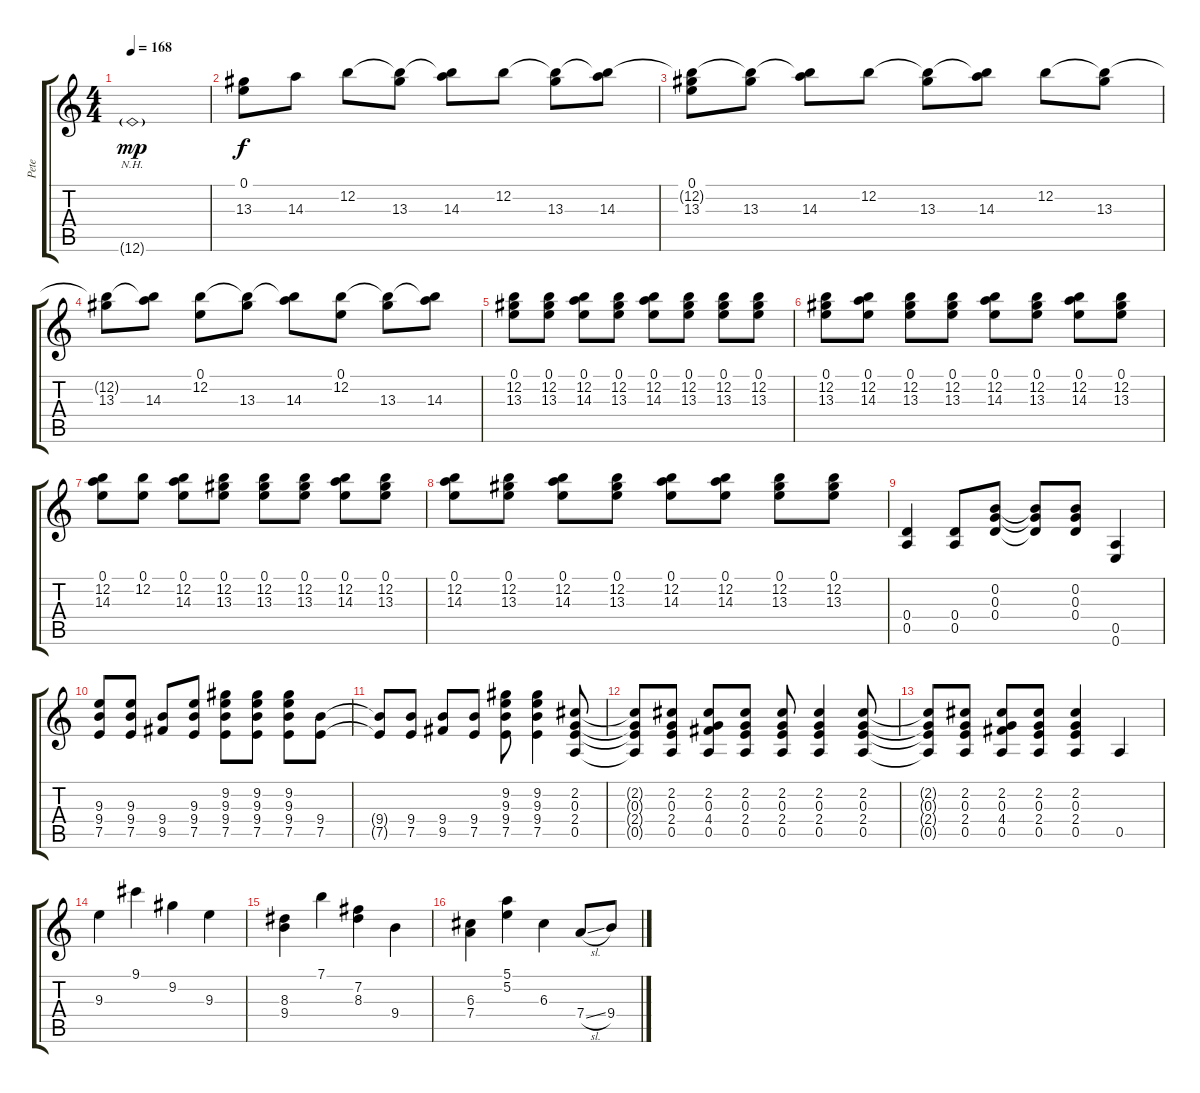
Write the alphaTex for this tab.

\track ("Pete" "Pete") {instrument overdrivenguitar}
\staff {score tabs}
\tuning (E4 B3 G3 D3 A2 E2) {hide}
\ts (4 4)
\tempo 168
\clef g2
\ks c
12.6{nh g}.1{dy mp} |
(0.1 13.3).8{dy f} 14.3.8 12.2.8 (12.2{t} 13.3).8 (12.2{t} 14.3).8 12.2.8 (12.2{t} 13.3).8 (12.2{t} 14.3).8 |
(0.1 12.2{t} 13.3).8 (12.2{t} 13.3).8 (12.2{t} 14.3).8 12.2.8 (12.2{t} 13.3).8 (12.2{t} 14.3).8 12.2.8 (12.2{t} 13.3).8 |
(12.2{t} 13.3).8 (12.2{t} 14.3).8 (0.1 12.2).8 (12.2{t} 13.3).8 (12.2{t} 14.3).8 (0.1 12.2).8 (12.2{t} 13.3).8 (12.2{t} 14.3).8 |
(0.1 12.2 13.3).8 (0.1 12.2 13.3).8 (0.1 12.2 14.3).8 (0.1 12.2 13.3).8 (0.1 12.2 14.3).8 (0.1 12.2 13.3).8 (0.1 12.2 13.3).8 (0.1 12.2 13.3).8 |
(0.1 12.2 13.3).8 (0.1 12.2 14.3).8 (0.1 12.2 13.3).8 (0.1 12.2 13.3).8 (0.1 12.2 14.3).8 (0.1 12.2 13.3).8 (0.1 12.2 14.3).8 (0.1 12.2 13.3).8 |
(0.1 12.2 14.3).8 (0.1 12.2).8 (0.1 12.2 14.3).8 (0.1 12.2 13.3).8 (0.1 12.2 13.3).8 (0.1 12.2 13.3).8 (0.1 12.2 14.3).8 (0.1 12.2 13.3).8 |
(0.1 12.2 14.3).8 (0.1 12.2 13.3).8 (0.1 12.2 14.3).8 (0.1 12.2 13.3).8 (0.1 12.2 14.3).8 (0.1 12.2 14.3).8 (0.1 12.2 13.3).8 (0.1 12.2 13.3).8 |
(0.4 0.5).4 (0.4 0.5).8 (0.2 0.3 0.4).8 (0.2{t} 0.3{t} 0.4{t}).8 (0.2 0.3 0.4).8 (0.5 0.6).4 |
(9.3 9.4 7.5).8 (9.3 9.4 7.5).8 (9.4 9.5).8 (9.3 9.4 7.5).8 (9.2 9.3 9.4 7.5).8 (9.2 9.3 9.4 7.5).8 (9.2 9.3 9.4 7.5).8 (9.4 7.5).8 |
(9.4{t} 7.5{t}).8 (9.4 7.5).8 (9.4 9.5).8 (9.4 7.5).8 (9.2 9.3 9.4 7.5).8 (9.2 9.3 9.4 7.5).4 (2.2 0.3 2.4 0.5).8 |
(2.2{t} 0.3{t} 2.4{t} 0.5{t}).8 (2.2 0.3 2.4 0.5).8 (2.2 0.3 4.4 0.5).8 (2.2 0.3 2.4 0.5).8 (2.2 0.3 2.4 0.5).8 (2.2 0.3 2.4 0.5).4 (2.2 0.3 2.4 0.5).8 |
(2.2{t} 0.3{t} 2.4{t} 0.5{t}).8 (2.2 0.3 2.4 0.5).8 (2.2 0.3 4.4 0.5).8 (2.2 0.3 2.4 0.5).8 (2.2 0.3 2.4 0.5).4 0.5.4 |
9.3.4 9.1.4 9.2.4 9.3.4 |
(8.3 9.4).4 7.1.4 (7.2 8.3).4 9.4.4 |
(6.3 7.4).4 (5.1 5.2).4 6.3.4 7.4{sl}.8 9.4.8
